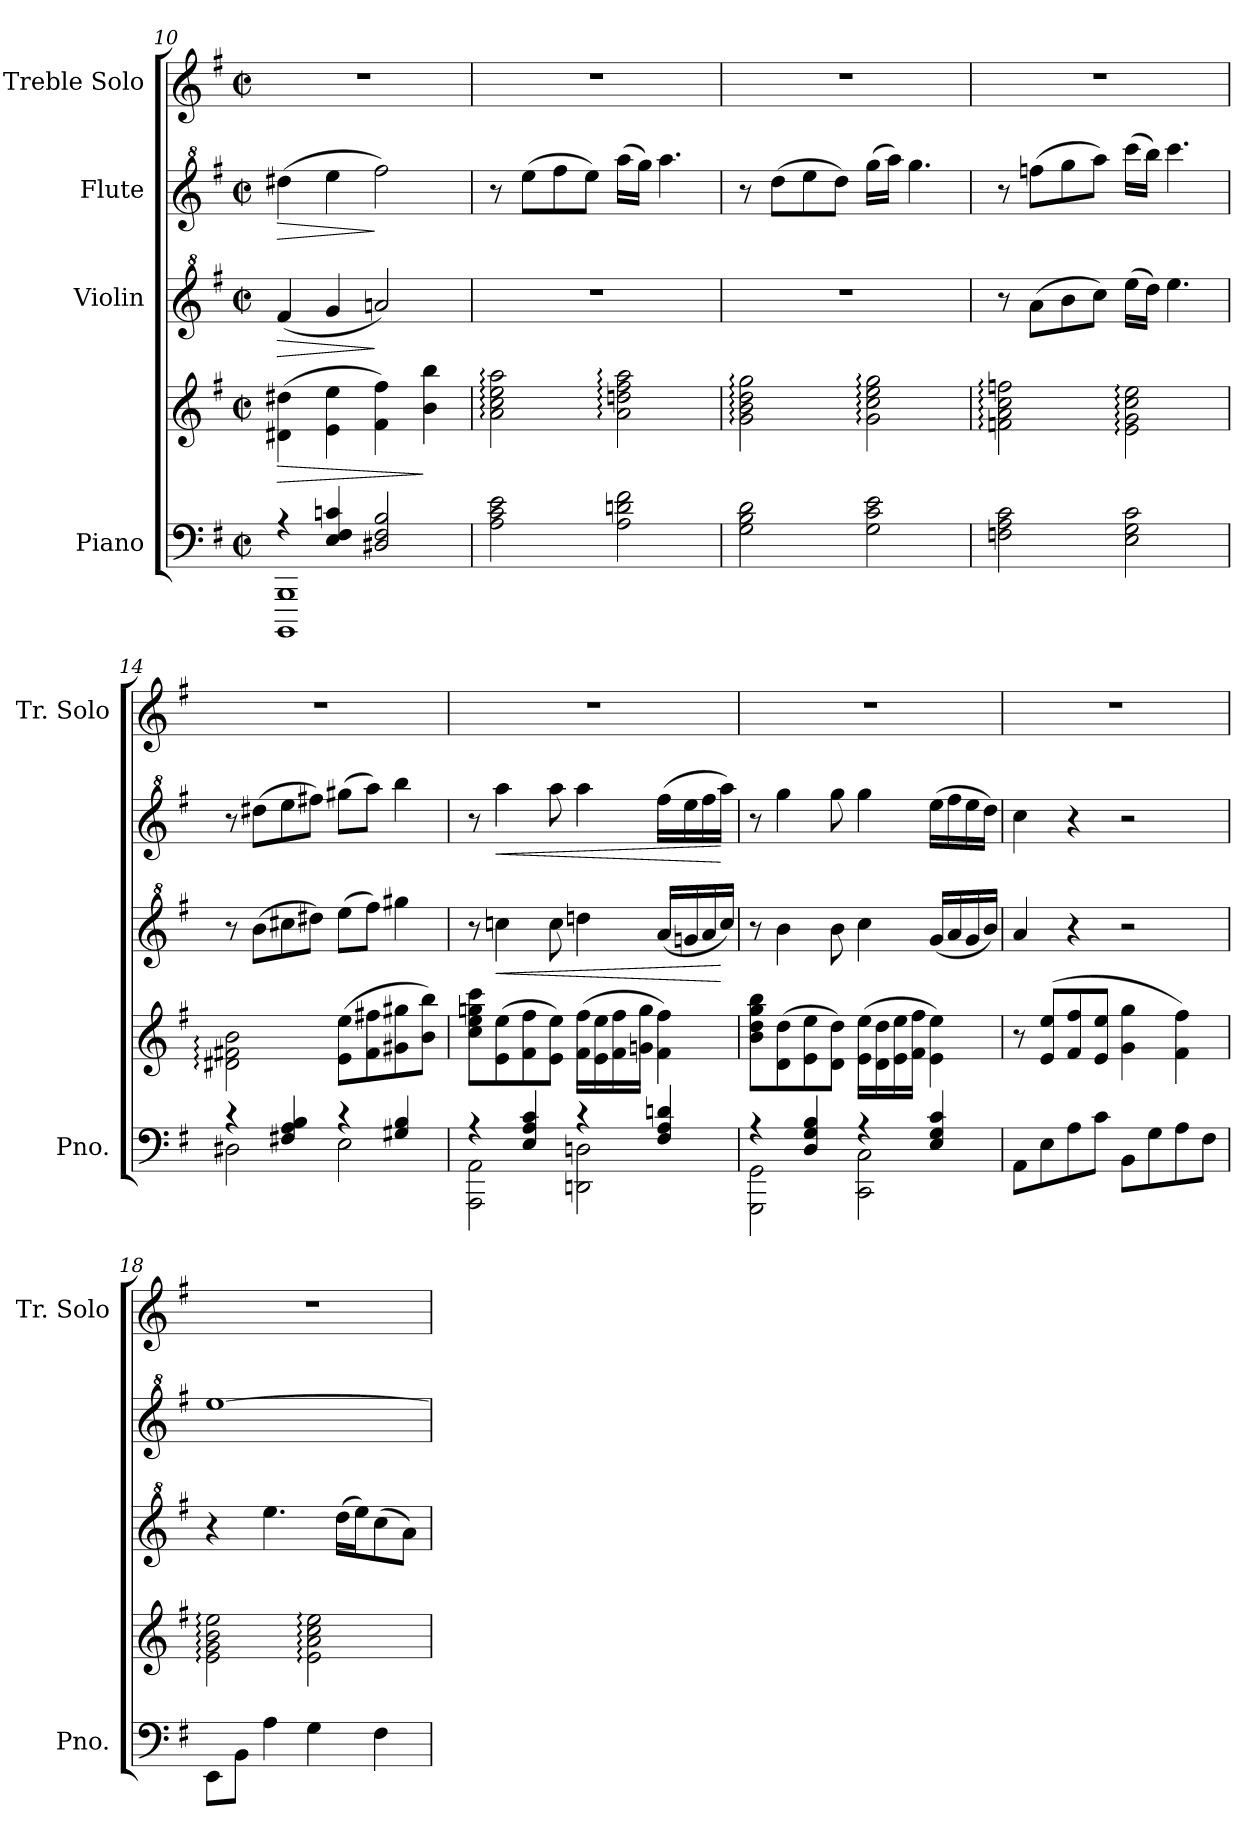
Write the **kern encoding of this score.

**kern	**kern	**dynam	**kern	**dynam	**kern	**dynam	**kern
*part4	*part4	*part4	*part3	*part3	*part2	*part2	*part1
*staff5	*staff4	*staff4/5	*staff3	*staff3	*staff2	*staff2	*staff1
*I"Piano	*	*	*I"Violin	*	*I"Flute	*	*I"Treble Solo
*I'Pno.	*	*	*	*	*	*	*I'Tr. Solo
*clefF4	*clefG2	*	*clefG^2	*	*clefG^2	*	*clefG2
*	*	*	*ITrd-7c-12	*	*ITrd-7c-12	*	*
*k[f#]	*k[f#]	*	*k[f#]	*	*k[f#]	*	*k[f#]
*G:	*G:	*	*G:	*	*G:	*	*G:
*M2/2	*M2/2	*	*M2/2	*	*M2/2	*	*M2/2
*met(c|)	*met(c|)	*	*met(c|)	*	*met(c|)	*	*met(c|)
=10	=10	=10	=10	=10	=10	=10	=10
*^	*	*	*	*	*	*	*
!	!	!	!LO:HP:b	!	!LO:HP:b	!	!LO:HP:b	!
4r	1BBBBi 1BBBi	(4d#Xi\ 4dd#Xi	>	(4fff#i/	>	(4dddd#Xi\	>	1r
4Ei/ 4F#i 4cni	.	4ei\ 4eei	.	4gggi/	.	4eeeei\	.	.
2D#Xi/ 2F#i 2Bi	.	4f#i\ 4ff#i)	.	2aaani/)	]	2ffff#i\)	]	.
.	.	4bi\ 4bbi	]	.	.	.	.	.
*v	*v	*	*	*	*	*	*	*
=11	=11	=11	=11	=11	=11	=11	=11
2Ai\ 2ci 2ei	2ai\: 2cci: 2eei: 2aai:	.	1r	.	8r	.	1r
.	.	.	.	.	(8eeeei\L	.	.
.	.	.	.	.	8ffff#i\	.	.
.	.	.	.	.	8eeeei\J)	.	.
2Ai\ 2dni 2f#i	2ai\: 2ddni: 2ff#i: 2aai:	.	.	.	(16aaaai\LL	.	.
.	.	.	.	.	16ggggi\JJ)	.	.
.	.	.	.	.	4.aaaai\	.	.
=12	=12	=12	=12	=12	=12	=12	=12
2Gi\ 2Bi 2di	2gi\: 2bi: 2ddi: 2ggi:	.	1r	.	8r	.	1r
.	.	.	.	.	(8ddddi\L	.	.
.	.	.	.	.	8eeeei\	.	.
.	.	.	.	.	8ddddi\J)	.	.
2Gi\ 2ci 2ei	2gi\: 2cci: 2eei: 2ggi:	.	.	.	(16ggggi\LL	.	.
.	.	.	.	.	16aaaai\JJ)	.	.
.	.	.	.	.	4.ggggi\	.	.
!!LO:LB:g=z
=13	=13	=13	=13	=13	=13	=13	=13
2Fni\ 2Ai 2ci	2fni\: 2ai: 2cci: 2ffni:	.	8r	.	8r	.	1r
.	.	.	(8aaai\L	.	(8ffffni\L	.	.
.	.	.	8bbbi\	.	8ggggi\	.	.
.	.	.	8cccci\J)	.	8aaaai\J)	.	.
2Ei\ 2Gi 2ci	2ei\: 2gi: 2cci: 2eei:	.	(16eeeei\LL	.	(16ccccci\LL	.	.
.	.	.	16ddddi\JJ)	.	16bbbbi\JJ)	.	.
.	.	.	4.eeeei\	.	4.ccccci\	.	.
=14	=14	=14	=14	=14	=14	=14	=14
*^	*	*	*	*	*	*	*
4r	2D#Xi\	2d#Xi\: 2f#Xi: 2bi:	.	8r	.	8r	.	1r
.	.	.	.	(8bbbi\L	.	(8dddd#Xi\L	.	.
4F#Xi/ 4Ai 4Bi	.	.	.	8cccc#Xi\	.	8eeeei\	.	.
.	.	.	.	8dddd#Xi\J)	.	8ffff#Xi\J)	.	.
4r	2Ei\	(8ei\ 8eeiL	.	(8eeeei\L	.	(8gggg#Xi\L	.	.
.	.	8f#i\ 8ff#Xi	.	8ffff#i\J)	.	8aaaai\J)	.	.
4G#Xi/ 4Bi	.	8g#Xi\ 8gg#Xi	.	4gggg#Xi\	.	4bbbbi\	.	.
.	.	8bi\ 8bbiJ)	.	.	.	.	.	.
=15	=15	=15	=15	=15	=15	=15	=15	=15
4r	2AAAi\ 2AAi	8cci\ 8eei 8ggni 8ccciL	.	8r	.	8r	.	1r
!	!	!	!	!	!LO:HP:b	!	!LO:HP:b	!
.	.	(8ei\ 8eei	.	4ccccni\	<	4aaaai\	<	.
4Ei/ 4Ai 4ci	.	8f#i\ 8ff#i	.	.	.	.	.	.
.	.	8ei\ 8eeiJ)	.	8cccci\	.	8aaaai\	.	.
4r	2DDni\ 2Dni	(16f#i\ 16ff#iLL	.	4ddddni\	.	4aaaai\	.	.
.	.	16ei\ 16eei	.	.	.	.	.	.
.	.	16f#i\ 16ff#i	.	.	.	.	.	.
.	.	16gni\ 16ggiJJ	.	.	.	.	.	.
4F#i/ 4Ai 4dni	.	4f#i\ 4ff#i)	.	(16aaai/LL	.	(16ffff#i\LL	.	.
.	.	.	.	16gggni/	.	16eeeei\	.	.
.	.	.	.	16aaai/	.	16ffff#i\	.	.
.	.	.	.	16cccci/JJ)	[	16aaaai\JJ)	[	.
!!LO:LB:g=z
=16	=16	=16	=16	=16	=16	=16	=16	=16
4r	2GGGi\ 2GGi	8bi\ 8ddi 8ggi 8bbiL	.	8r	.	8r	.	1r
.	.	(8di\ 8ddi	.	4bbbi\	.	4ggggi\	.	.
4Di/ 4Gi 4Bi	.	8ei\ 8eei	.	.	.	.	.	.
.	.	8di\ 8ddiJ)	.	8bbbi\	.	8ggggi\	.	.
4r	2CCi\ 2Ci	(16ei\ 16eeiLL	.	4cccci\	.	4ggggi\	.	.
.	.	16di\ 16ddi	.	.	.	.	.	.
.	.	16ei\ 16eei	.	.	.	.	.	.
.	.	16f#i\ 16ff#iJJ	.	.	.	.	.	.
4Ei/ 4Gi 4ci	.	4ei\ 4eei)	.	(16gggi/LL	.	(16eeeei\LL	.	.
.	.	.	.	16aaai/	.	16ffff#i\	.	.
.	.	.	.	16gggi/	.	16eeeei\	.	.
.	.	.	.	16bbbi/JJ)	.	16ddddi\JJ)	.	.
*v	*v	*	*	*	*	*	*	*
=17	=17	=17	=17	=17	=17	=17	=17
8AAi\L	8r	.	4aaai/	.	4cccci\	.	1r
8Ei\	(8ei/ 8eeiL	.	.	.	.	.	.
8Ai\	8f#i/ 8ff#i	.	4r	.	4r	.	.
8ci\J	8ei/ 8eeiJ	.	.	.	.	.	.
8BBi\L	4gi\ 4ggi	.	2r	.	2r	.	.
8Gi\	.	.	.	.	.	.	.
8Ai\	4f#i\ 4ff#i)	.	.	.	.	.	.
8F#i\J	.	.	.	.	.	.	.
=18	=18	=18	=18	=18	=18	=18	=18
8EEi\L	2ei\: 2gi: 2bi: 2eei:	.	4r	.	[1eeeei	.	1r
8BBi\J	.	.	.	.	.	.	.
4Ai\	.	.	4.eeeei\	.	.	.	.
4Gi\	2ei\: 2ai: 2cci: 2eei:	.	.	.	.	.	.
.	.	.	(16ddddi\LL	.	.	.	.
.	.	.	16eeeei\J)	.	.	.	.
4F#i\	.	.	(8cccci\	.	.	.	.
.	.	.	8aaai\J)	.	.	.	.
=	=	=	=	=	=	=	=
*-	*-	*-	*-	*-	*-	*-	*-
